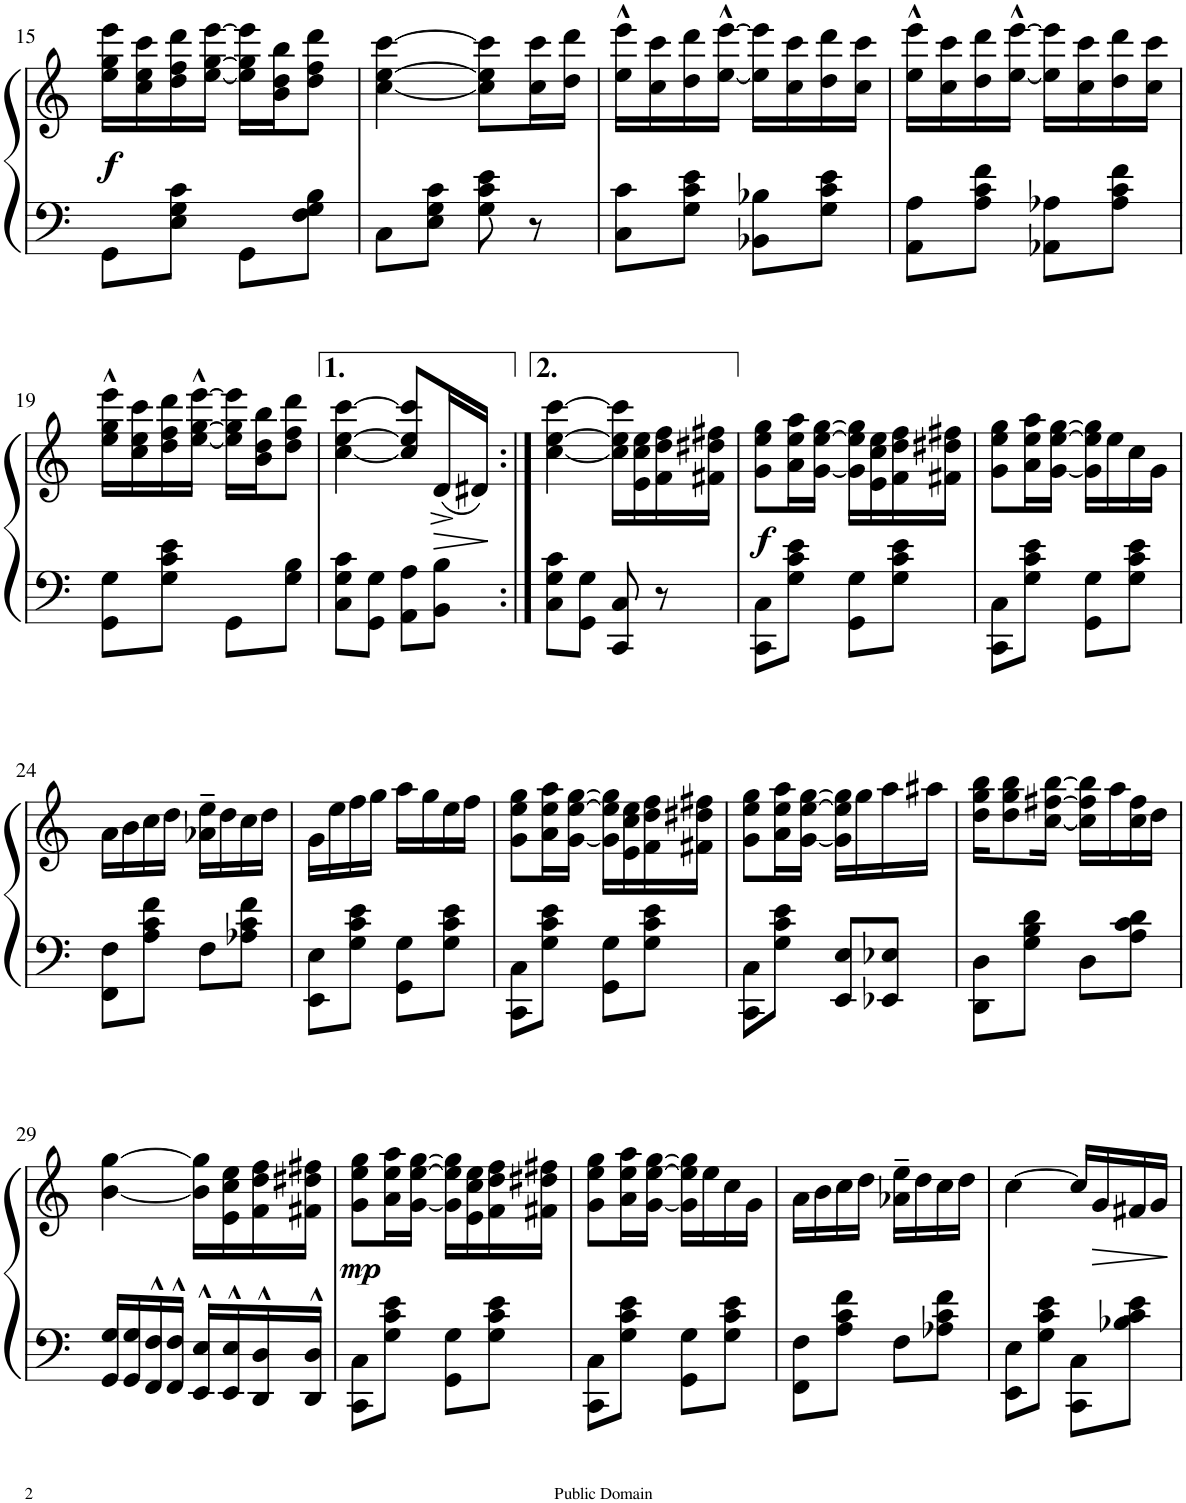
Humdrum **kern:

**kern	**kern	**dynam
*part1	*part1	*part1
*staff2	*staff1	*staff1/2
*I"Honky Tonk Piano	*	*
*I'Hnk. Pno.	*	*
!!LO:PB:g=z
*clefF4	*clefG2	*
*k[]	*k[]	*
*M2/4	*M2/4	*
=15	=15	=15
!	!	!LO:DY:b
8GG\L	16ee\ 16gg\ 16eee\LL	f
.	16cc\ 16ee\ 16ccc\	.
8E\ 8G\ 8c\J	16dd\ 16ff\ 16ddd\	.
.	[16ee\ [16gg\ [16eee\JJ	.
8GG\L	16ee\] 16gg\] 16eee\]LL	.
.	16b\ 16dd\ 16bb\J	.
8F\ 8G\ 8B\J	8dd\ 8ff\ 8ddd\J	.
=16	=16	=16
8C\L	[4cc\ [4ee\ [4ccc\	.
8E\ 8G\ 8c\J	.	.
8G\ 8c\ 8e\	8cc\] 8ee\] 8ccc\]L	.
8r	16cc\ 16ccc\L	.
.	16dd\ 16ddd\JJ	.
=17	=17	=17
8C\ 8c\L	16ee\^^ 16eee\^^LL	.
.	16cc\ 16ccc\	.
8G\ 8c\ 8e\J	16dd\ 16ddd\	.
.	[16ee\^^ [16eee\^^JJ	.
8BB-X\ 8B-X\L	16ee\] 16eee\]LL	.
.	16cc\ 16ccc\	.
8G\ 8c\ 8e\J	16dd\ 16ddd\	.
.	16cc\ 16ccc\JJ	.
=18	=18	=18
8AA\ 8A\L	16ee\^^ 16eee\^^LL	.
.	16cc\ 16ccc\	.
8A\ 8c\ 8f\J	16dd\ 16ddd\	.
.	[16ee\^^ [16eee\^^JJ	.
8AA-X\ 8A-X\L	16ee\] 16eee\]LL	.
.	16cc\ 16ccc\	.
8A-\ 8c\ 8f\J	16dd\ 16ddd\	.
.	16cc\ 16ccc\JJ	.
!!LO:LB:g=z
=19	=19	=19
8GG\ 8G\L	16ee\^^ 16gg\^^ 16eee\^^LL	.
.	16cc\ 16ee\ 16ccc\	.
8G\ 8c\ 8e\J	16dd\ 16ff\ 16ddd\	.
.	[16ee\^^ [16gg\^^ [16eee\^^JJ	.
8GG\L	16ee\] 16gg\] 16eee\]LL	.
.	16b\ 16dd\ 16bb\J	.
8G\ 8B\J	8dd\ 8ff\ 8ddd\J	.
=20	=20	=20
8C\ 8G\ 8c\L	[4cc\ [4ee\ [4ccc\	.
8GG\ 8G\J	.	.
8AA\ 8A\L	8cc/] 8ee/] 8ccc/]L	.
!	!	!LO:HP:b
8BB\ 8B\J	(16d^/L	>
.	16d#X/JJ)	.
.	.	]
=21:|!	=21:|!	=21:|!
8C\ 8G\ 8c\L	[4cc\ [4ee\ [4ccc\	.
8GG\ 8G\J	.	.
8CC/ 8C/	16cc\] 16ee\] 16ccc\]LL	.
.	16e\ 16cc\ 16ee\	.
8r	16f\ 16dd\ 16ff\	.
.	16f#X\ 16dd#X\ 16ff#X\JJ	.
=22	=22	=22
!	!	!LO:DY:b
8CC\ 8C\L	8g\ 8ee\ 8gg\L	f
8G\ 8c\ 8e\J	16a\ 16ee\ 16aa\L	.
.	[16g\ [16ee\ [16gg\JJ	.
8GG\ 8G\L	16g\] 16ee\] 16gg\]LL	.
.	16e\ 16cc\ 16ee\	.
8G\ 8c\ 8e\J	16f\ 16dd\ 16ff\	.
.	16f#X\ 16dd#X\ 16ff#X\JJ	.
=23	=23	=23
8CC\ 8C\L	8g\ 8ee\ 8gg\L	.
8G\ 8c\ 8e\J	16a\ 16ee\ 16aa\L	.
.	[16g\ [16ee\ [16gg\JJ	.
8GG\ 8G\L	16g\] 16ee\] 16gg\]LL	.
.	16ee\	.
8G\ 8c\ 8e\J	16cc\	.
.	16g\JJ	.
!!LO:LB:g=z
=24	=24	=24
8FF\ 8F\L	16a\LL	.
.	16b\	.
8A\ 8c\ 8f\J	16cc\	.
.	16dd\JJ	.
8F\L	16a-X\~ 16ee\~LL	.
.	16dd\	.
8A-X\ 8c\ 8f\J	16cc\	.
.	16dd\JJ	.
=25	=25	=25
8EE\ 8E\L	16g\LL	.
.	16ee\	.
8G\ 8c\ 8e\J	16ff\	.
.	16gg\JJ	.
8GG\ 8G\L	16aa\LL	.
.	16gg\	.
8G\ 8c\ 8e\J	16ee\	.
.	16ff\JJ	.
=26	=26	=26
8CC\ 8C\L	8g\ 8ee\ 8gg\L	.
8G\ 8c\ 8e\J	16a\ 16ee\ 16aa\L	.
.	[16g\ [16ee\ [16gg\JJ	.
8GG\ 8G\L	16g\] 16ee\] 16gg\]LL	.
.	16e\ 16cc\ 16ee\	.
8G\ 8c\ 8e\J	16f\ 16dd\ 16ff\	.
.	16f#X\ 16dd#X\ 16ff#X\JJ	.
=27	=27	=27
8CC\ 8C\L	8g\ 8ee\ 8gg\L	.
8G\ 8c\ 8e\J	16a\ 16ee\ 16aa\L	.
.	[16g\ [16ee\ [16gg\JJ	.
8EE/ 8E/L	16g\] 16ee\] 16gg\]LL	.
.	16gg\	.
8EE-X/ 8E-X/J	16aa\	.
.	16aa#X\JJ	.
=28	=28	=28
8DD\ 8D\L	16dd\ 16gg\ 16bb\KL	.
.	8dd\ 8gg\ 8bb\	.
8G\ 8B\ 8d\J	.	.
.	[16cc\ [16ff#X\ [16bb\Jk	.
8D\L	16cc\] 16ff#\] 16bb\]LL	.
.	16aa\	.
8A\ 8c\ 8d\J	16cc\ 16ff#\	.
.	16dd\JJ	.
!!LO:LB:g=z
=29	=29	=29
16GG/ 16G/LL	[4b\ [4gg\	.
16GG/ 16G/	.	.
16FF/^^ 16F/^^	.	.
16FF/^^ 16F/^^JJ	.	.
16EE/^^ 16E/^^LL	16b\] 16gg\]LL	.
16EE/^^ 16E/^^	16e\ 16cc\ 16ee\	.
16DD/^^ 16D/^^	16f\ 16dd\ 16ff\	.
16DD/^^ 16D/^^JJ	16f#X\ 16dd#X\ 16ff#X\JJ	.
=30	=30	=30
!	!	!LO:DY:b
8CC\ 8C\L	8g\ 8ee\ 8gg\L	mp
8G\ 8c\ 8e\J	16a\ 16ee\ 16aa\L	.
.	[16g\ [16ee\ [16gg\JJ	.
8GG\ 8G\L	16g\] 16ee\] 16gg\]LL	.
.	16e\ 16cc\ 16ee\	.
8G\ 8c\ 8e\J	16f\ 16dd\ 16ff\	.
.	16f#X\ 16dd#X\ 16ff#X\JJ	.
=31	=31	=31
8CC\ 8C\L	8g\ 8ee\ 8gg\L	.
8G\ 8c\ 8e\J	16a\ 16ee\ 16aa\L	.
.	[16g\ [16ee\ [16gg\JJ	.
8GG\ 8G\L	16g\] 16ee\] 16gg\]LL	.
.	16ee\	.
8G\ 8c\ 8e\J	16cc\	.
.	16g\JJ	.
=32	=32	=32
8FF\ 8F\L	16a\LL	.
.	16b\	.
8A\ 8c\ 8f\J	16cc\	.
.	16dd\JJ	.
8F\L	16a-X\~ 16ee\~LL	.
.	16dd\	.
8A-X\ 8c\ 8f\J	16cc\	.
.	16dd\JJ	.
=33	=33	=33
8EE\ 8E\L	[4cc\	.
8G\ 8c\ 8e\J	.	.
8CC\ 8C\L	16cc/LL]	.
!	!	!LO:HP:b
.	16g/	>
8B-X\ 8c\ 8e\J	16f#X/	.
.	16g/JJ	.
.	.	]
=	=	=
*-	*-	*-
